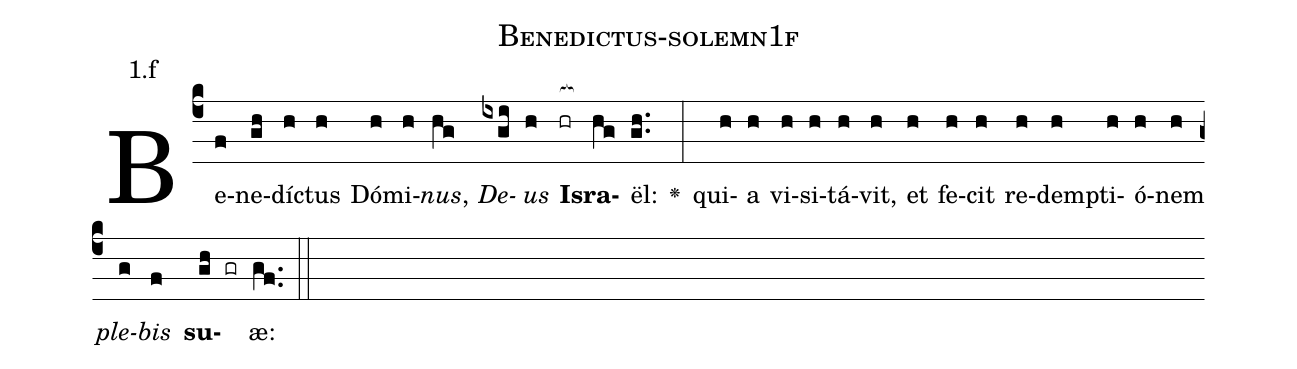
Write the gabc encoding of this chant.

name: Benedictus-solemn1f;
annotation: 1.f;
%%
(c4)Be(f)ne(gh)dí(h)ctus(h) Dó(h)mi(h)<i>nus</i>,(hg) <i>De</i>(ixgi)<i>us</i>(h) <b>Is</b>(hr[ocb:1{])<b>ra</b>(hg[ocb:0}])ël:(gh..) <v>\greheightstar</v>(:) qui(h)a(h) vi(h)si(h)tá(h)vit,(h) et(h) fe(h)cit(h) re(h)dem(h)pti(h)ó(h)nem(h) <i>ple</i>(g)<i>bis</i>(f) <b>su</b>(gh gr)æ:(gf..) (::)


%E(h) u(h) o(g) u(f) a(gh) e.(gf..) (::)
